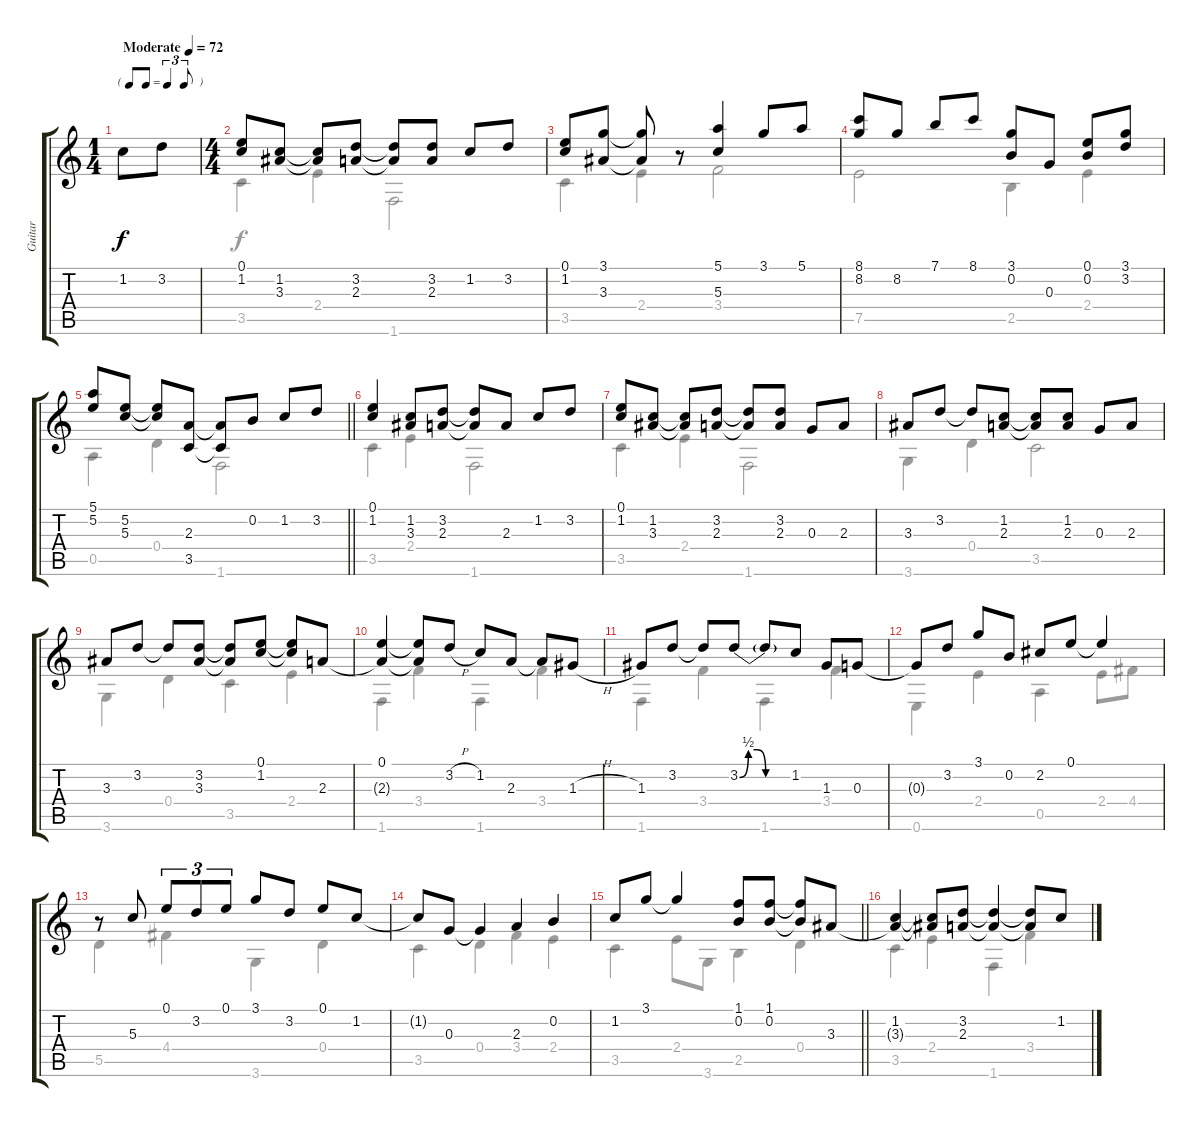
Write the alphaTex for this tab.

\track ("Guitar" "Guitar") {instrument acousticguitarsteel}
\staff {score tabs}
\tuning (E4 B3 G3 D3 A2 E2) {hide}
\voice
\ts (1 4)
\tf triplet8th
\tempo (72 "Moderate")
\clef g2
\ks c
1.2.8{dy f instrument acousticguitarsteel} 3.2.8 |
\ts (4 4)
(0.1 1.2).8 (1.2 3.3).8 (1.2{t} 3.3{t}).8 (3.2 2.3).8 (3.2{t} 2.3{t}).8 (3.2 2.3).8 1.2.8 3.2.8 |
(0.1 1.2).8 (3.1 3.3).8 (3.1{t} 3.3{t}).8 r.8 (5.1 5.3).4 3.1.8 5.1.8 |
(8.1 8.2).8 8.2.8 7.1.8 8.1.8 (3.1 0.2).8 0.3.8 (0.1 0.2).8 (3.1 3.2).8 |
\barLineRight lightlight
(5.1 5.2).8 (5.2 5.3).8 (5.2{t} 5.3{t}).8 (2.3 3.5).8 (2.3{t} 3.5{t}).8 0.2.8 1.2.8 3.2.8 |
(0.1 1.2).4 (1.2 3.3).8 (3.2 2.3).8 (3.2{t} 2.3{t}).8 2.3.8 1.2.8 3.2.8 |
(0.1 1.2).8 (1.2 3.3).8 (1.2{t} 3.3{t}).8 (3.2 2.3).8 (3.2{t} 2.3{t}).8 (3.2 2.3).8 0.3.8 2.3.8 |
3.3.8 3.2.8 3.2{t}.8 (1.2 2.3).8 (1.2{t} 2.3{t}).8 (1.2 2.3).8 0.3.8 2.3.8 |
3.3.8 3.2.8 3.2{t}.8 (3.2 3.3).8 (3.2{t} 3.3{t}).8 (0.1 1.2).8 (0.1{t} 1.2{t}).8 2.3.8 |
(0.1 2.3{t}).4 (0.1{t} 2.3{t}).8 3.2{h}.8 1.2.8 2.3.8 2.3{t}.8 1.3{h}.8 |
1.3.8 3.2.8 3.2{t}.8 3.2{be (custom 0 0 10 2 20 2 30 0 60 0)}.8 3.2{t}.8 1.2.8 1.3.8 0.3.8 |
0.3{t}.8 3.2.8 3.1.8 0.2.8 2.2.8 0.1.8 0.1{t}.4 |
r.8 5.3.8 0.1.8{tu (3 2)} 3.2.8{tu (3 2)} 0.1.8{tu (3 2)} 3.1.8 3.2.8 0.1.8 1.2.8 |
1.2{t}.8 0.3.8 0.3{t}.4 2.3.4 0.2.4 |
\barLineRight lightlight
1.2.8 3.1.8 3.1{t}.4 (1.1 0.2).8 (1.1 0.2).8 (1.1{t} 0.2{t}).8 3.3.8 |
(1.2 3.3{t}).4 (1.2{t} 3.3{t}).8 (3.2 2.3).8 (3.2{t} 2.3{t}).4 (3.2{t} 2.3{t}).8 1.2.8
\voice
\clef g2
\ottava regular
\simile none
\ks c
|
3.5.4 2.4.4 1.6.2 |
3.5.4 2.4.4 3.4.2 |
7.5.2 2.5.4 2.4.4 |
\barLineRight lightlight
0.5.4 0.4.4 1.6.2 |
3.5.4 2.4.4 1.6.2 |
3.5.4 2.4.4 1.6.2 |
3.6.4 0.4.4 3.5.2 |
3.6.4 0.4.4 3.5.4 2.4.4 |
1.6.4 3.4.4 1.6.4 3.4.4 |
1.6.4 3.4.4 1.6.4 3.4.4 |
0.6.4 2.4.4 0.5.4 2.4.8 4.4.8 |
5.5.4 4.4.4 3.6.4 0.4.4 |
3.5.4 0.4.4 3.4.4 2.4.4 |
\barLineRight lightlight
3.5.4 2.4.8 3.6.8 2.5.4 0.4.4 |
3.5.4 2.4.4 1.6.4 3.4.4
